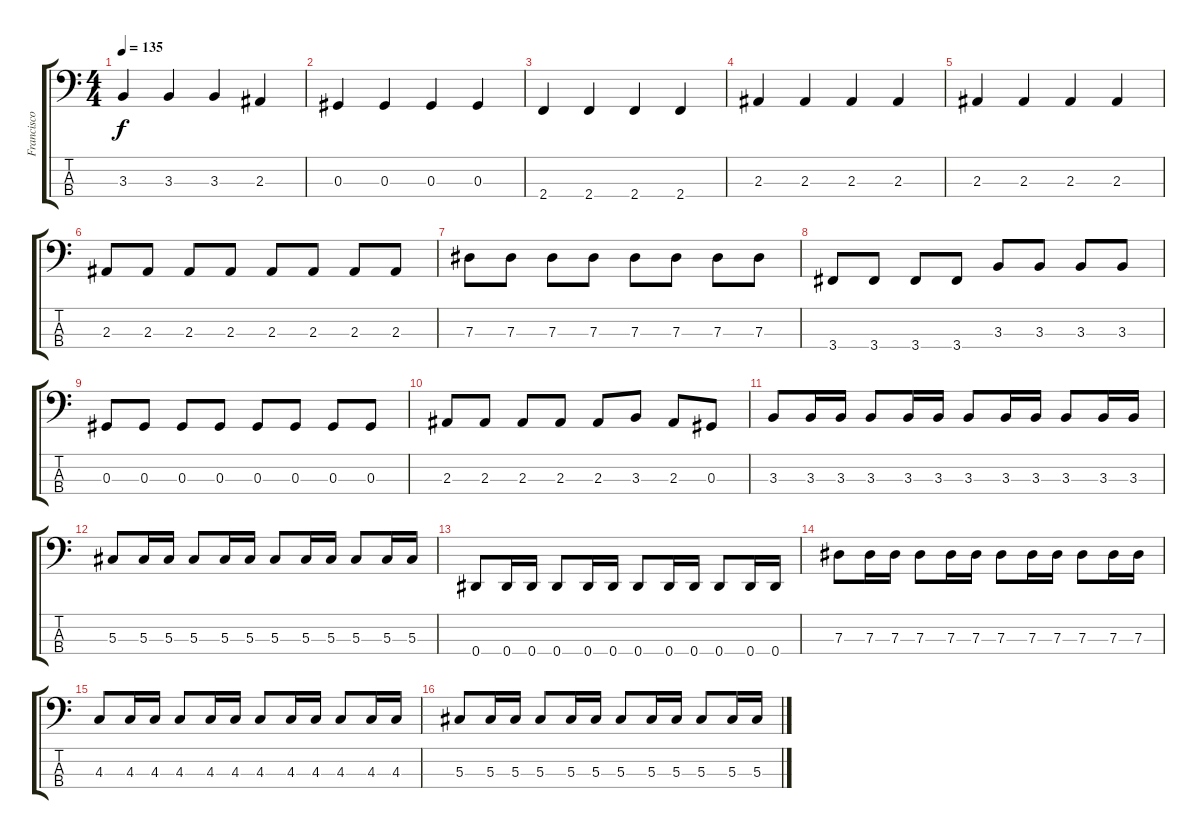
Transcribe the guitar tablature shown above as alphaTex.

\track ("Francisco Fidalgo" "Francisco ") {instrument electricbasspick}
\staff {score tabs}
\tuning (Gb2 Db2 Ab1 Eb1) {hide}
\ts (4 4)
\tempo 135
\clef f4
\ks c
3.3.4{dy f} 3.3.4 3.3.4 2.3.4 |
0.3.4 0.3.4 0.3.4 0.3.4 |
2.4.4 2.4.4 2.4.4 2.4.4 |
2.3.4 2.3.4 2.3.4 2.3.4 |
2.3.4 2.3.4 2.3.4 2.3.4 |
2.3.8 2.3.8 2.3.8 2.3.8 2.3.8 2.3.8 2.3.8 2.3.8 |
7.3.8 7.3.8 7.3.8 7.3.8 7.3.8 7.3.8 7.3.8 7.3.8 |
3.4.8 3.4.8 3.4.8 3.4.8 3.3.8 3.3.8 3.3.8 3.3.8 |
0.3.8 0.3.8 0.3.8 0.3.8 0.3.8 0.3.8 0.3.8 0.3.8 |
2.3.8 2.3.8 2.3.8 2.3.8 2.3.8 3.3.8 2.3.8 0.3.8 |
3.3.8 3.3.16 3.3.16 3.3.8 3.3.16 3.3.16 3.3.8 3.3.16 3.3.16 3.3.8 3.3.16 3.3.16 |
5.3.8 5.3.16 5.3.16 5.3.8 5.3.16 5.3.16 5.3.8 5.3.16 5.3.16 5.3.8 5.3.16 5.3.16 |
0.4.8 0.4.16 0.4.16 0.4.8 0.4.16 0.4.16 0.4.8 0.4.16 0.4.16 0.4.8 0.4.16 0.4.16 |
7.3.8 7.3.16 7.3.16 7.3.8 7.3.16 7.3.16 7.3.8 7.3.16 7.3.16 7.3.8 7.3.16 7.3.16 |
4.3.8 4.3.16 4.3.16 4.3.8 4.3.16 4.3.16 4.3.8 4.3.16 4.3.16 4.3.8 4.3.16 4.3.16 |
5.3.8 5.3.16 5.3.16 5.3.8 5.3.16 5.3.16 5.3.8 5.3.16 5.3.16 5.3.8 5.3.16 5.3.16
